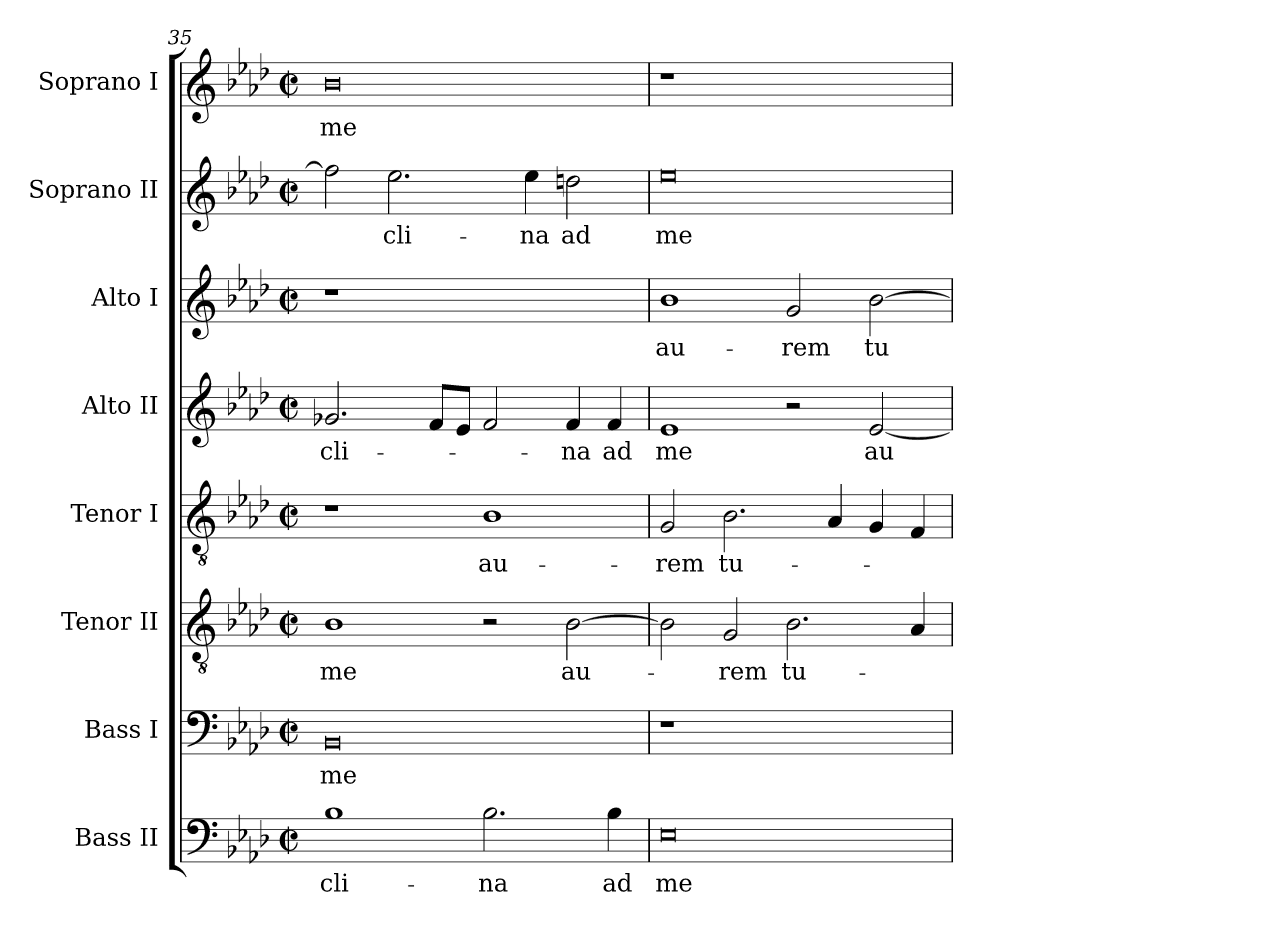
**kern	**text	**kern	**text	**kern	**text	**kern	**text	**kern	**text	**kern	**text	**kern	**text	**kern	**text
*part8	*part8	*part7	*part7	*part6	*part6	*part5	*part5	*part4	*part4	*part3	*part3	*part2	*part2	*part1	*part1
*staff8	*staff8	*staff7	*staff7	*staff6	*staff6	*staff5	*staff5	*staff4	*staff4	*staff3	*staff3	*staff2	*staff2	*staff1	*staff1
*I"Bass II	*	*I"Bass I	*	*I"Tenor II	*	*I"Tenor I	*	*I"Alto II	*	*I"Alto I	*	*I"Soprano II	*	*I"Soprano I	*
*I'B.	*	*	*	*	*	*I'T.	*	*	*	*I'A.	*	*	*	*	*
*clefF4	*	*clefF4	*	*clefGv2	*	*clefGv2	*	*clefG2	*	*clefG2	*	*clefG2	*	*clefG2	*
*	*	*	*	*ITrd7c12	*	*ITrd7c12	*	*ITrd7c12	*	*ITrd7c12	*	*	*	*	*
*k[b-e-a-d-]	*	*k[b-e-a-d-]	*	*k[b-e-a-d-]	*	*k[b-e-a-d-]	*	*k[b-e-a-d-]	*	*k[b-e-a-d-]	*	*k[b-e-a-d-]	*	*k[b-e-a-d-]	*
*A-:	*	*A-:	*	*A-:	*	*A-:	*	*A-:	*	*A-:	*	*A-:	*	*A-:	*
*M2/2	*	*M2/2	*	*M2/2	*	*M2/2	*	*M2/2	*	*M2/2	*	*M2/2	*	*M2/2	*
*met(c|)	*	*met(c|)	*	*met(c|)	*	*met(c|)	*	*met(c|)	*	*met(c|)	*	*met(c|)	*	*met(c|)	*
=35	=35	=35	=35	=35	=35	=35	=35	=35	=35	=35	=35	=35	=35	=35	=35
!	!LO:LY:b:color=#000000	!	!	!	!	!	!	!	!	!	!	!	!	!	!
!	!	!	!LO:LY:b:color=#000000	!	!	!	!	!	!	!	!	!	!	!	!
!	!	!	!	!	!LO:LY:b:color=#000000	!	!	!	!	!	!	!	!	!	!
!	!	!	!	!	!	!	!	!	!LO:LY:b:color=#000000	!LO:N:vis=1	!	!	!	!	!
!	!	!	!	!	!	!	!	!	!	!	!	!	!	!	!LO:LY:b:color=#000000
1B-i	-cli-	0BB-i	me	1BB-i	me	1r	.	2.G-Xi/	-cli-	1r	.	2ffi\]	.	0b-i	me
!	!	!	!	!	!	!	!	!	!	!	!	!	!LO:LY:b:color=#000000	!	!
.	.	.	.	.	.	.	.	.	.	.	.	2.ee-i\	-cli-	.	.
.	.	.	.	.	.	.	.	8Fi/L	.	.	.	.	.	.	.
.	.	.	.	.	.	.	.	8E-i/J	.	.	.	.	.	.	.
!	!LO:LY:b:color=#000000	!	!	!	!	!	!	!	!	!	!	!	!	!	!
!	!	!	!	!	!	!	!LO:LY:b:color=#000000	!	!	!	!	!	!	!	!
2.B-i\	-na	.	.	2r	.	1BB-i	au-	2Fi/	.	1ryy	.	.	.	.	.
!	!	!	!	!	!	!	!	!	!	!	!	!	!LO:LY:b:color=#000000	!	!
.	.	.	.	.	.	.	.	.	.	.	.	4ee-i\	-na	.	.
!	!	!	!	!	!LO:LY:b:color=#000000	!	!	!	!	!	!	!	!	!	!
!	!	!	!	!	!	!	!	!	!LO:LY:b:color=#000000	!	!	!	!	!	!
!	!	!	!	!	!	!	!	!	!	!	!	!	!LO:LY:b:color=#000000	!	!
.	.	.	.	[>2BB-i\	au-	.	.	4Fi/	-na	.	.	2ddni\	ad	.	.
!	!LO:LY:b:color=#000000	!	!	!	!	!	!	!	!	!	!	!	!	!	!
!	!	!	!	!	!	!	!	!	!LO:LY:b:color=#000000	!	!	!	!	!	!
4B-i\	ad	.	.	.	.	.	.	4Fi/	ad	.	.	.	.	.	.
!!LO:LB:g=z
=36	=36	=36	=36	=36	=36	=36	=36	=36	=36	=36	=36	=36	=36	=36	=36
!	!LO:LY:b:color=#000000	!LO:N:vis=1	!	!	!	!	!	!	!	!	!	!	!	!	!
!	!	!	!	!	!	!	!LO:LY:b:color=#000000	!	!	!	!	!	!	!	!
!	!	!	!	!	!	!	!	!	!LO:LY:b:color=#000000	!	!	!	!	!	!
!	!	!	!	!	!	!	!	!	!	!	!LO:LY:b:color=#000000	!	!	!	!
!	!	!	!	!	!	!	!	!	!	!	!	!	!LO:LY:b:color=#000000	!LO:N:vis=1	!
0E-i	me	1r	.	2BB-i\]	.	2GGi/	-rem	1E-i	me	1B-i	au-	0ee-i	me	1r	.
!	!	!	!	!	!LO:LY:b:color=#000000	!	!	!	!	!	!	!	!	!	!
!	!	!	!	!	!	!	!LO:LY:b:color=#000000	!	!	!	!	!	!	!	!
.	.	.	.	2GGi/	-rem	2.BB-i\	tu-	.	.	.	.	.	.	.	.
!	!	!	!	!	!LO:LY:b:color=#000000	!	!	!	!	!	!	!	!	!	!
!	!	!	!	!	!	!	!	!	!	!	!LO:LY:b:color=#000000	!	!	!	!
.	.	1ryy	.	2.BB-i\	tu-	.	.	2r	.	2Gi/	-rem	.	.	1ryy	.
.	.	.	.	.	.	4AA-i/	.	.	.	.	.	.	.	.	.
!	!	!	!	!	!	!	!	!	!LO:LY:b:color=#000000	!	!	!	!	!	!
!	!	!	!	!	!	!	!	!	!	!	!LO:LY:b:color=#000000	!	!	!	!
.	.	.	.	.	.	4GGi/	.	[<2E-i/	au-	[>2B-i\	tu-	.	.	.	.
.	.	.	.	4AA-i/	.	4FFi/	.	.	.	.	.	.	.	.	.
=	=	=	=	=	=	=	=	=	=	=	=	=	=	=	=
*-	*-	*-	*-	*-	*-	*-	*-	*-	*-	*-	*-	*-	*-	*-	*-
